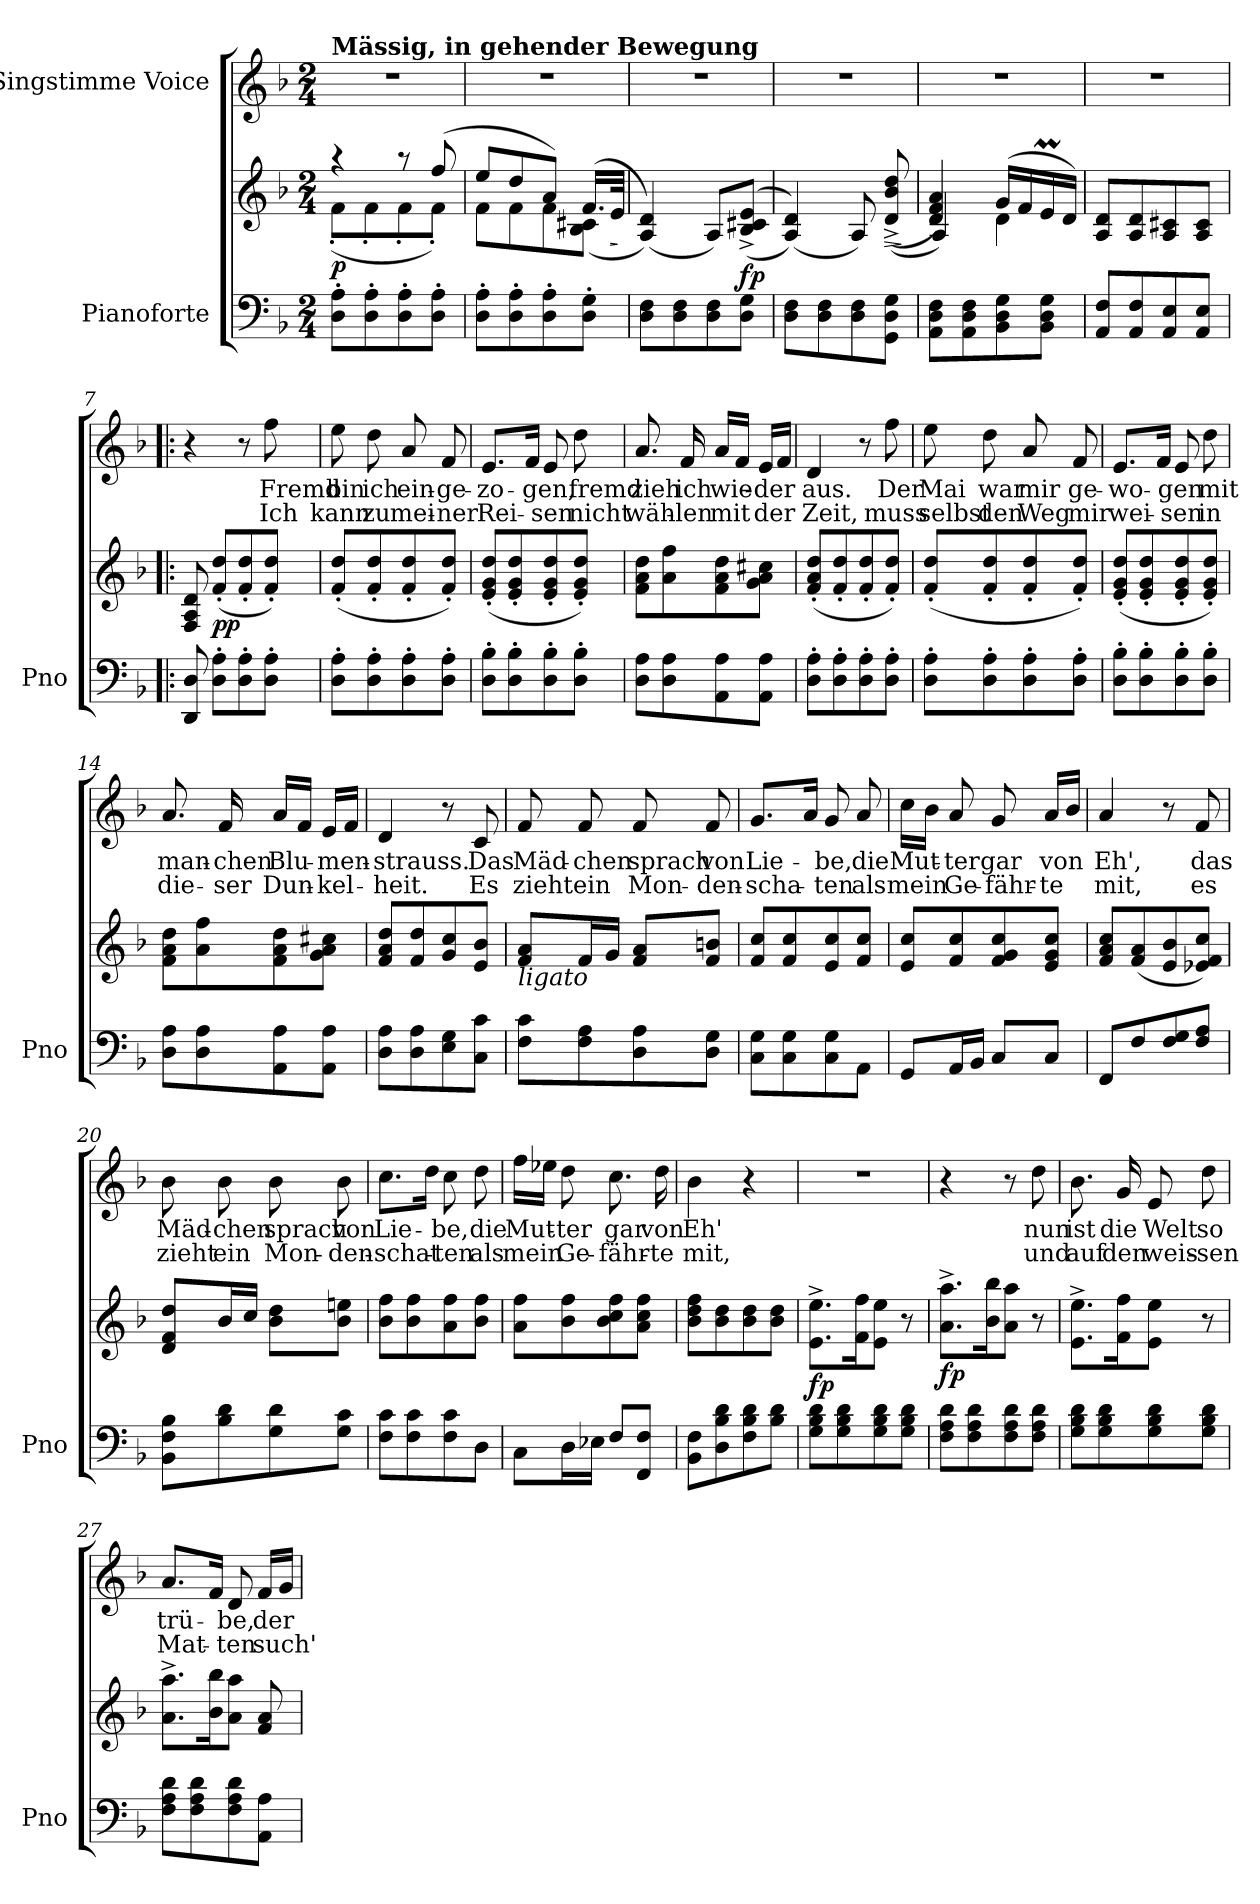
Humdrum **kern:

**kern	**kern	**dynam	**kern	**text	**text
*part2	*part2	*part2	*part1	*part1	*part1
*staff3	*staff2	*staff2/3	*staff1	*staff1	*staff1
*I"Pianoforte	*	*	*I"Singstimme Voice	*	*
*I'Pno	*	*	*	*	*
*clefF4	*clefG2	*	*clefG2	*	*
*k[b-]	*k[b-]	*	*k[b-]	*	*
*M2/4	*M2/4	*	*M2/4	*	*
*MM45	*MM45	*	*MM45	*	*
=1	=1	=1	=1	=1	=1
*	*^	*	*	*	*
!	!	!	!	!LO:TX:B:t=Mässig, in gehender Bewegung	!	!
!	!	!	!LO:DY:b	!	!	!
8D\' 8A\'L	4r	(<8f'\L	p	2r	.	.
8D\' 8A\'	.	8f'\	.	.	.	.
8D\' 8A\'	8r	8f'\	.	.	.	.
8D\' 8A\'J	(>8ff/	8f'\J)	.	.	.	.
=2	=2	=2	=2	=2	=2	=2
8D\' 8A\'L	8ee/L	8f\L	.	2r	.	.
8D\' 8A\'	8dd/	8f\	.	.	.	.
8D\' 8A\'	8a/J)	8f\	.	.	.	.
!	!	!	!LO:DY:b	!	!	!
8D\' 8G\'J	(>16.f/LL	(<8B-\ 8c#X\J	other-dynamics	.	.	.
!	!	!	!LO:HP:b	!	!	!
.	32e/JJk	.	>	.	.	.
*	*v	*v	*	*	*	*
.	.	]	.	.	.
=3	=3	=3	=3	=3	=3
8D\ 8F\L	(>4A/ 4d/))	.	2r	.	.
8D\ 8F\	.	.	.	.	.
8D\ 8F\	8A/L)	.	.	.	.
!	!	!LO:DY:a=2	!	!	!
8D\ 8G\J	(>(<8B-/^ 8c#X/^ 8e/^J	fp	.	.	.
=4	=4	=4	=4	=4	=4
8D\ 8F\L	(>4A/ 4d/))	.	2r	.	.
8D\ 8F\	.	.	.	.	.
8D\ 8F\	8A/)	.	.	.	.
!	!	!LO:HP:b	!	!	!
8GG\ 8D\ 8G\J	(>(<8d/^ 8b-/^ 8dd/^	>	.	.	.
.	.	]	.	.	.
=5	=5	=5	=5	=5	=5
*	*^	*	*	*	*
8AA\ 8D\ 8F\L	4d/ 4f/ 4a/)	4A/)	.	2r	.	.
8AA\ 8D\ 8F\	.	.	.	.	.	.
8BB-\ 8D\ 8G\	(>16g/LL	4d\	.	.	.	.
.	16f/	.	.	.	.	.
8BB-\ 8D\ 8G\J	16em/	.	.	.	.	.
.	16d/JJ)	.	.	.	.	.
*	*v	*v	*	*	*	*
=6	=6	=6	=6	=6	=6
8AA/ 8F/L	8A/ 8d/L	.	2r	.	.
8AA/ 8F/	8A/ 8d/	.	.	.	.
8AA/ 8E/	8A/ 8c#X/	.	.	.	.
8AA/ 8E/J	8A/ 8c#/J	.	.	.	.
!!LO:LB:g=z
=7!|:	=7!|:	=7!|:	=7!|:	=7!|:	=7!|:
8DD/ 8D/	8F/ 8A/ 8d/	.	4r	.	.
!	!	!LO:DY:b	!	!	!
8D\' 8A\'L	(<8f/' 8dd/'L	pp	.	.	.
8D\' 8A\'	8f/' 8dd/'	.	8r	.	.
!	!	!	!	!LO:LY:b	!LO:LY:b
8D\' 8A\'J	8f/' 8dd/'J)	.	8ff\	Fremd	Ich
=8	=8	=8	=8	=8	=8
!	!	!	!	!LO:LY:b	!LO:LY:b
8D\' 8A\'L	(<8f/' 8dd/'L	.	8ee\	bin	kann
!	!	!	!	!LO:LY:b	!LO:LY:b
8D\' 8A\'	8f/' 8dd/'	.	8dd\	ich	zu
!	!	!	!	!LO:LY:b	!LO:LY:b
8D\' 8A\'	8f/' 8dd/'	.	8a/	ein-	mei-
!	!	!	!	!LO:LY:b	!LO:LY:b
8D\' 8A\'J	8f/' 8dd/'J)	.	8f/	-ge-	-ner
=9	=9	=9	=9	=9	=9
!	!	!	!	!LO:LY:b	!LO:LY:b
8D\' 8B-\'L	(<8e/' 8g/' 8dd/'L	.	8.e/L	-zo-	Rei-
8D\' 8B-\'	8e/' 8g/' 8dd/'	.	.	.	.
.	.	.	16f/Jk	.	.
!	!	!	!	!LO:LY:b	!LO:LY:b
8D\' 8B-\'	8e/' 8g/' 8dd/'	.	8e/	-gen,	-sen
!	!	!	!	!LO:LY:b	!LO:LY:b
8D\' 8B-\'J	8e/' 8g/' 8dd/'J)	.	8dd\	fremd	nicht
=10	=10	=10	=10	=10	=10
!	!	!	!	!LO:LY:b	!LO:LY:b
8D\ 8A\L	8f\ 8a\ 8dd\L	.	8.a/	zieh	wäh-
8D\ 8A\	8a\ 8ff\	.	.	.	.
!	!	!	!	!LO:LY:b	!LO:LY:b
.	.	.	16f/	ich	-len
!	!	!	!	!LO:LY:b	!LO:LY:b
8AA\ 8A\	8f\ 8a\ 8dd\	.	16a/LL	wie-	mit
.	.	.	16f/JJ	.	.
!	!	!	!	!LO:LY:b	!LO:LY:b
8AA\ 8A\J	8g\ 8a\ 8cc#X\J	.	16e/LL	-der	der
.	.	.	16f/JJ	.	.
=11	=11	=11	=11	=11	=11
!	!	!	!	!LO:LY:b	!LO:LY:b
8D\' 8A\'L	(<8f/' 8a/' 8dd/'L	.	4d/	aus.	Zeit,
8D\' 8A\'	8f/' 8dd/'	.	.	.	.
8D\' 8A\'	8f/' 8dd/'	.	8r	.	.
!	!	!	!	!LO:LY:b	!LO:LY:b
8D\' 8A\'J	8f/' 8dd/'J)	.	8ff\	Der	muss
=12	=12	=12	=12	=12	=12
!	!	!	!	!LO:LY:b	!LO:LY:b
8D\' 8A\'L	(<8f/' 8dd/'L	.	8ee\	Mai	selbst
!	!	!	!	!LO:LY:b	!LO:LY:b
8D\' 8A\'	8f/' 8dd/'	.	8dd\	war	den
!	!	!	!	!LO:LY:b	!LO:LY:b
8D\' 8A\'	8f/' 8dd/'	.	8a/	mir	Weg
!	!	!	!	!LO:LY:b	!LO:LY:b
8D\' 8A\'J	8f/' 8dd/'J)	.	8f/	ge-	mir
!!LO:LB:g=z
=13	=13	=13	=13	=13	=13
!	!	!	!	!LO:LY:b	!LO:LY:b
8D\' 8B-\'L	(<8e/' 8g/' 8dd/'L	.	8.e/L	-wo-	wei-
8D\' 8B-\'	8e/' 8g/' 8dd/'	.	.	.	.
.	.	.	16f/Jk	.	.
!	!	!	!	!LO:LY:b	!LO:LY:b
8D\' 8B-\'	8e/' 8g/' 8dd/'	.	8e/	-gen	-sen
!	!	!	!	!LO:LY:b	!LO:LY:b
8D\' 8B-\'J	8e/' 8g/' 8dd/'J)	.	8dd\	mit	in
=14	=14	=14	=14	=14	=14
!	!	!	!	!LO:LY:b	!LO:LY:b
8D\ 8A\L	8f\ 8a\ 8dd\L	.	8.a/	man-	die-
8D\ 8A\	8a\ 8ff\	.	.	.	.
!	!	!	!	!LO:LY:b	!LO:LY:b
.	.	.	16f/	-chen	-ser
!	!	!	!	!LO:LY:b	!LO:LY:b
8AA\ 8A\	8f\ 8a\ 8dd\	.	16a/LL	Blu-	Dun-
.	.	.	16f/JJ	.	.
!	!	!	!	!LO:LY:b	!LO:LY:b
8AA\ 8A\J	8g\ 8a\ 8cc#X\J	.	16e/LL	-men-	-kel-
.	.	.	16f/JJ	.	.
=15	=15	=15	=15	=15	=15
!	!	!	!	!LO:LY:b	!LO:LY:b
8D\ 8A\L	8f/ 8a/ 8dd/L	.	4d/	-strauss.	-heit.
8D\ 8A\	8f/ 8dd/	.	.	.	.
8E\ 8G\	8g/ 8cc/	.	8r	.	.
!	!	!	!	!LO:LY:b	!LO:LY:b
8C\ 8c\J	8e/ 8b-/J	.	8c/	Das	Es
=16	=16	=16	=16	=16	=16
!	!LO:TX:b:i:t=ligato	!	!	!	!
!	!	!	!	!LO:LY:b	!LO:LY:b
8F\ 8c\L	8f/ 8a/L	.	8f/	Mäd-	zieht
!	!	!	!	!LO:LY:b	!LO:LY:b
8F\ 8A\	16f/L	.	8f/	-chen	ein
.	16g/JJ	.	.	.	.
!	!	!	!	!LO:LY:b	!LO:LY:b
8D\ 8A\	8f/ 8a/L	.	8f/	sprach	Mon-
!	!	!	!	!LO:LY:b	!LO:LY:b
8D\ 8G\J	8f/ 8bn/J	.	8f/	von	-den-
=17	=17	=17	=17	=17	=17
!	!	!	!	!LO:LY:b	!LO:LY:b
8C\ 8G\L	8f/ 8cc/L	.	8.g/L	Lie-	-scha-
8C\ 8G\	8f/ 8cc/	.	.	.	.
.	.	.	16a/Jk	.	.
!	!	!	!	!LO:LY:b	!LO:LY:b
8C\ 8G\	8e/ 8cc/	.	8g/	-be,	-ten
!	!	!	!	!LO:LY:b	!LO:LY:b
8AA\J	8f/ 8cc/J	.	8a/	die	als
=18	=18	=18	=18	=18	=18
!	!	!	!	!LO:LY:b	!LO:LY:b
8GG/L	8e/ 8cc/L	.	16cc\LL	Mut-	mein
.	.	.	16b-\JJ	.	.
!	!	!	!	!LO:LY:b	!LO:LY:b
16AA/L	8f/ 8cc/	.	8a/	-ter	Ge-
16BB-/JJ	.	.	.	.	.
!	!	!	!	!LO:LY:b	!LO:LY:b
8C/L	8f/ 8g/ 8cc/	.	8g/	gar	-fähr-
!	!	!	!	!LO:LY:b	!LO:LY:b
8C/J	8e/ 8g/ 8cc/J	.	16a/LL	von	-te
.	.	.	16b-/JJ	.	.
=19	=19	=19	=19	=19	=19
!	!	!	!	!LO:LY:b	!LO:LY:b
8FF/L	8f/ 8a/ 8cc/L	.	4a/	Eh',	mit,
8F/	(<8f/ 8a/	.	.	.	.
8F/ 8G/	8e/ 8b-/	.	8r	.	.
!	!	!	!	!LO:LY:b	!LO:LY:b
8F/ 8A/J	8e-X/ 8f/ 8cc/J)	.	8f/	das	es
!!LO:PB:g=z
=20	=20	=20	=20	=20	=20
!	!	!	!	!LO:LY:b	!LO:LY:b
8BB-\ 8F\ 8B-\L	8d/ 8f/ 8dd/L	.	8b-\	Mäd-	zieht
!	!	!	!	!LO:LY:b	!LO:LY:b
8B-\ 8d\	16b-/L	.	8b-\	-chen	ein
.	16cc/JJ	.	.	.	.
!	!	!	!	!LO:LY:b	!LO:LY:b
8G\ 8d\	8b-\ 8dd\L	.	8b-\	sprach	Mon-
!	!	!	!	!LO:LY:b	!LO:LY:b
8G\ 8c\J	8b-\ 8een\J	.	8b-\	von	-den-
=21	=21	=21	=21	=21	=21
!	!	!	!	!LO:LY:b	!LO:LY:b
8F\ 8c\L	8b-\ 8ff\L	.	8.cc\L	Lie-	-schat-
8F\ 8c\	8b-\ 8ff\	.	.	.	.
.	.	.	16dd\Jk	.	.
!	!	!	!	!LO:LY:b	!LO:LY:b
8F\ 8c\	8a\ 8ff\	.	8cc\	-be,	-ten
!	!	!	!	!LO:LY:b	!LO:LY:b
8D\J	8b-\ 8ff\J	.	8dd\	die	als
=22	=22	=22	=22	=22	=22
!	!	!	!	!LO:LY:b	!LO:LY:b
8C\L	8a\ 8ff\L	.	16ff\LL	Mut-	mein
.	.	.	16ee-X\JJ	.	.
!	!	!	!	!LO:LY:b	!LO:LY:b
16D\L	8b-\ 8ff\	.	8dd\	-ter	Ge-
16E-X\JJ	.	.	.	.	.
!	!	!	!	!LO:LY:b	!LO:LY:b
8F/L	8b-\ 8cc\ 8ff\	.	8.cc\	gar	-fähr-
8FF/ 8F/J	8a\ 8cc\ 8ff\J	.	.	.	.
!	!	!	!	!LO:LY:b	!LO:LY:b
.	.	.	16dd\	von	-te
=23	=23	=23	=23	=23	=23
!	!	!	!	!LO:LY:b	!LO:LY:b
8BB-\ 8F\L	8b-\ 8dd\ 8ff\L	.	4b-\	Eh'	mit,
8D\ 8B-\ 8d\	8b-\ 8dd\	.	.	.	.
8F\ 8B-\ 8d\	8b-\ 8dd\	.	4r	.	.
8B-\ 8d\J	8b-\ 8dd\J	.	.	.	.
=24	=24	=24	=24	=24	=24
!	!	!LO:DY:a=2	!	!	!
8G\ 8B-\ 8d\L	8.e\^ 8.ee\^L	fp	2r	.	.
8G\ 8B-\ 8d\	.	.	.	.	.
.	16f\ 16ff\K	.	.	.	.
8G\ 8B-\ 8d\	8e\ 8ee\J	.	.	.	.
8G\ 8B-\ 8d\J	8r	.	.	.	.
=25	=25	=25	=25	=25	=25
!	!	!LO:DY:b	!	!	!
8F\ 8A\ 8d\L	8.a\^ 8.aa\^L	fp	4r	.	.
8F\ 8A\ 8d\	.	.	.	.	.
.	16b-\ 16bb-\K	.	.	.	.
8F\ 8A\ 8d\	8a\ 8aa\J	.	8r	.	.
!	!	!	!	!LO:LY:b	!LO:LY:b
8F\ 8A\ 8d\J	8r	.	8dd\	nun	und
=26	=26	=26	=26	=26	=26
!	!	!	!	!LO:LY:b	!LO:LY:b
8G\ 8B-\ 8d\L	8.e\^ 8.ee\^L	.	8.b-\	ist	auf
8G\ 8B-\ 8d\	.	.	.	.	.
!	!	!	!	!LO:LY:b	!LO:LY:b
.	16f\ 16ff\K	.	16g/	die	den
!	!	!	!	!LO:LY:b	!LO:LY:b
8G\ 8B-\ 8d\	8e\ 8ee\J	.	8e/	Welt	weis-
!	!	!	!	!LO:LY:b	!LO:LY:b
8G\ 8B-\ 8d\J	8r	.	8dd\	so	-sen
!!LO:LB:g=z
=27	=27	=27	=27	=27	=27
!	!	!	!	!LO:LY:b	!LO:LY:b
8F\ 8A\ 8d\L	8.a\^ 8.aa\^L	.	8.a/L	trü-	Mat-
8F\ 8A\ 8d\	.	.	.	.	.
.	16b-\ 16bb-\K	.	16f/Jk	.	.
!	!	!	!	!LO:LY:b	!LO:LY:b
8F\ 8A\ 8d\	8a\ 8aa\J	.	8d/	-be,	-ten
!	!	!	!	!LO:LY:b	!LO:LY:b
8AA\ 8A\J	8f/ 8a/	.	16f/LL	der	such'
.	.	.	16g/JJ	.	.
=	=	=	=	=	=
*-	*-	*-	*-	*-	*-
